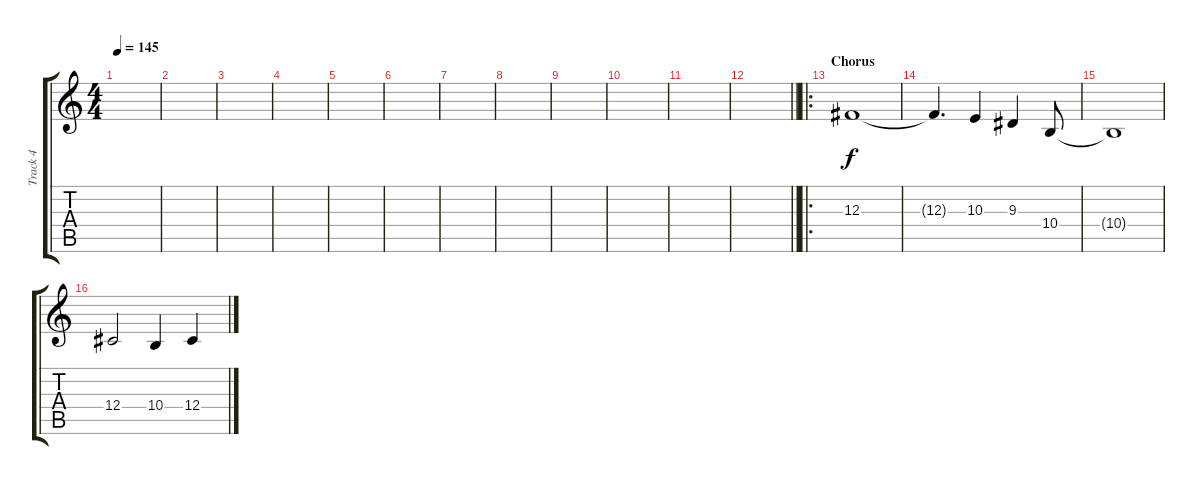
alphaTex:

\track ("Track 4" "Track 4") {instrument choiraahs}
\staff {score tabs}
\tuning (Eb4 Bb3 Gb3 Db3 Ab2 Eb2) {hide}
\ts (4 4)
\tempo 145
\clef g2
\ks c
|
|
|
|
|
|
|
|
|
|
|
\barLineRight lightlight
|
\ro
\section ("" "Chorus")
12.3.1 |
12.3{t}.4{d} 10.3.4 9.3.4 10.4.8 |
10.4{t}.1 |
12.4.2 10.4.4 12.4.4
